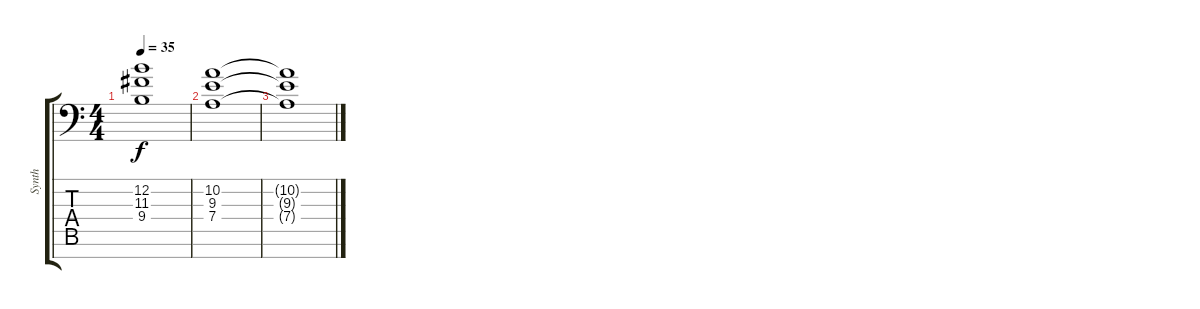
\track ("Synth" "Synth") {instrument pad2warm}
\staff {score tabs}
\tuning (E4 B3 G3 D3 A2 E2 A1) {hide}
\ts (4 4)
\tempo 35
\clef f4
\ks c
(12.2 11.3 9.4).1{dy f} |
(10.2 9.3 7.4).1{volume 0} |
(10.2{t} 9.3{t} 7.4{t}).1
